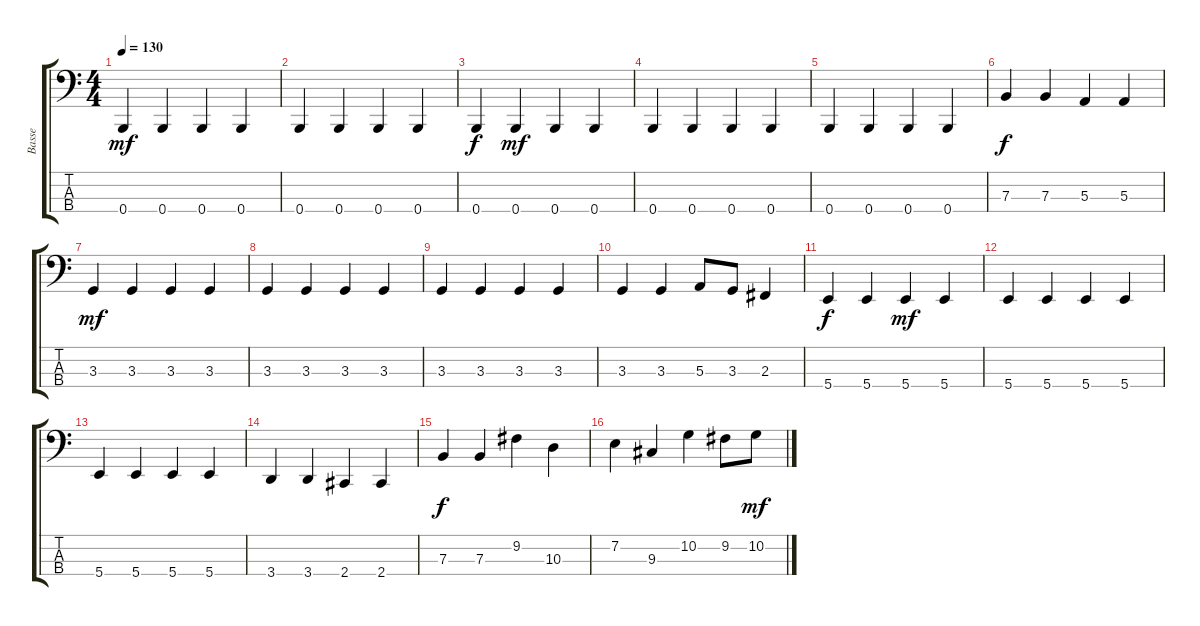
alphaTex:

\track ("Basse" "Basse") {instrument electricbasspick}
\staff {score tabs}
\tuning (D2 A1 E1 B0) {hide}
\ts (4 4)
\tempo 130
\clef f4
\ks c
0.4.4{dy mf} 0.4.4 0.4.4 0.4.4 |
0.4.4 0.4.4 0.4.4 0.4.4 |
0.4.4{dy f} 0.4.4{dy mf} 0.4.4 0.4.4 |
0.4.4 0.4.4 0.4.4 0.4.4 |
0.4.4 0.4.4 0.4.4 0.4.4 |
7.3.4{dy f} 7.3.4 5.3.4 5.3.4 |
3.3.4{dy mf} 3.3.4 3.3.4 3.3.4 |
3.3.4 3.3.4 3.3.4 3.3.4 |
3.3.4 3.3.4 3.3.4 3.3.4 |
3.3.4 3.3.4 5.3.8 3.3.8 2.3.4 |
5.4.4{dy f} 5.4.4 5.4.4{dy mf} 5.4.4 |
5.4.4 5.4.4 5.4.4 5.4.4 |
5.4.4 5.4.4 5.4.4 5.4.4 |
3.4.4 3.4.4 2.4.4 2.4.4 |
7.3.4{dy f} 7.3.4 9.2.4 10.3.4 |
7.2.4 9.3.4 10.2.4 9.2.8 10.2.8{dy mf}
